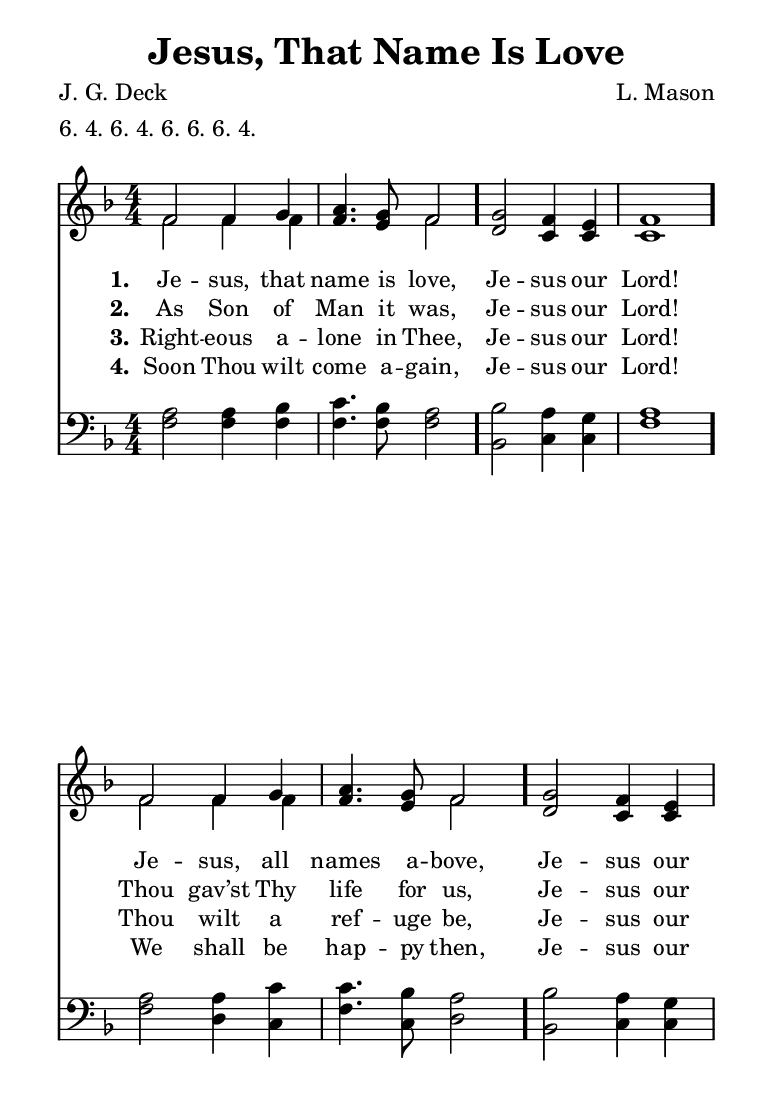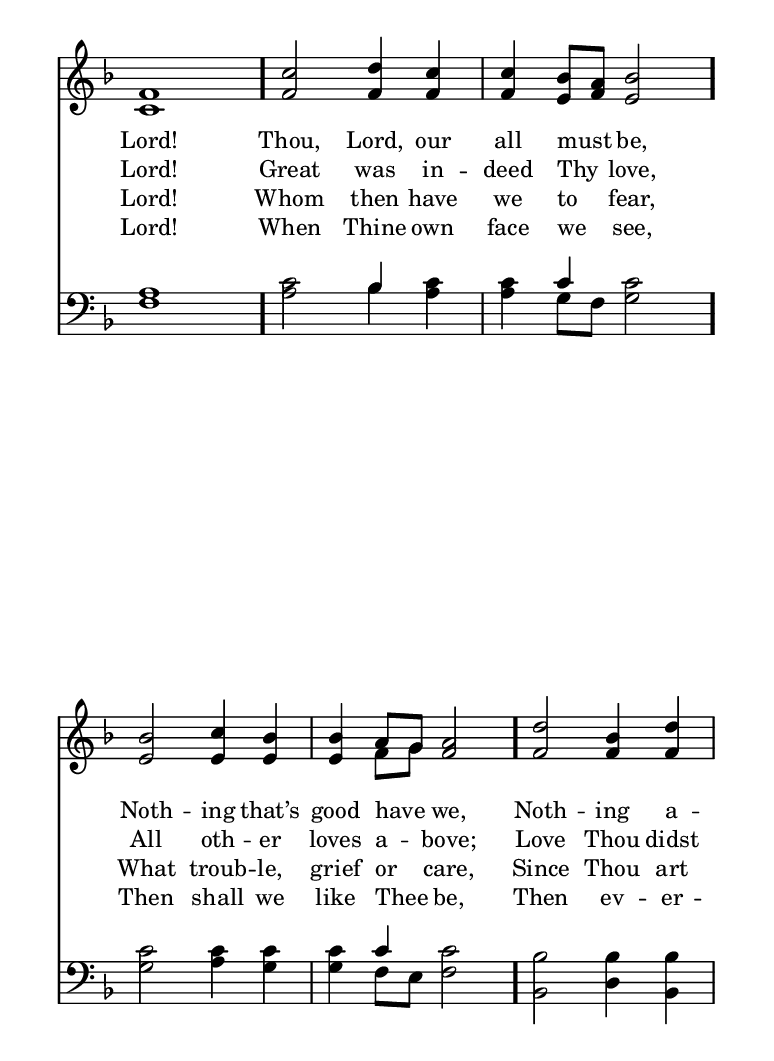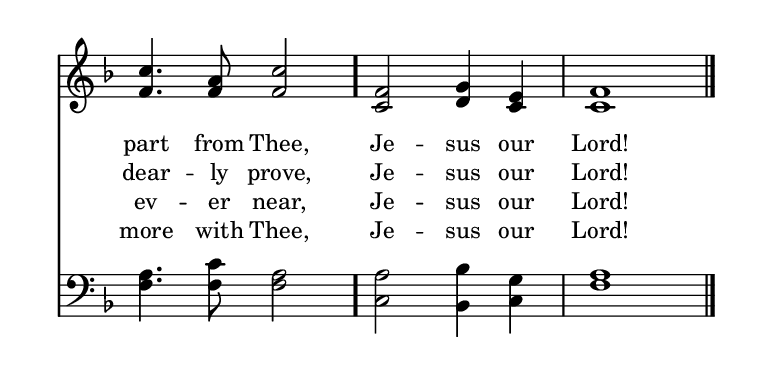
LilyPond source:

\include "common/global.ily"
\paper {
  \include "common/paper.ily"
  ragged-last-bottom = ##t
  system-system-spacing.padding = 8
}

\header{
  hymnnumber = "231"
  title = "Jesus, That Name Is Love"
  tunename = "Oak"
  meter = "6. 4. 6. 4. 6. 6. 6. 4."
  poet = "J. G. Deck"
  composer = "L. Mason"
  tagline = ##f
}

global = {
  \include "common/overrides.ily"
  \override Staff.TimeSignature.style = #'numbered
  \time 4/4
  \override Score.MetronomeMark.transparent = ##t % hide all fermata changes too
  \tempo 4=120
  \key f \major
  \autoBeamOff
}

patternA = { c2 c4 c | c4. c8 c2 }
patternB = { c2 c4 c | c1 }
patternC = { c2 c4 c | c c8[ c] c2 }
patternD = { c2 c4 c | c c4 c2 }

notesSoprano = {
\global
\relative c' {

  f2 f4 g | a4. g8 f2
  g2 f4 e | f1
  f2 f4 g | a4. g8 f2
  g2 f4 e | f1

  c'2 d4 c | c bes8[ a] bes2
  \changePitch \patternC { bes c bes | bes a g a }
  \changePitch \patternA { d bes d | c a c }
  \changePitch \patternB { f, g e | f }

  \bar "|."

}
}

notesAlto = {
\global
\relative e' {

  \changePitch \patternA { f f f | f e f }
  \changePitch \patternB { d c c | c }
  \changePitch \patternA { f f f | f e f }
  \changePitch \patternB { d c c | c }

  \changePitch \patternC { f f f | f e f e }
  \changePitch \patternC { e e e | e f g f }
  \changePitch \patternA { f f f | f f f }
  \changePitch \patternB { c d c | c }

}
}

notesTenor = {
\global
\relative a {

  \changePitch \patternA { a a bes | c bes a }
  \changePitch \patternB { bes a g | a }
  \changePitch \patternA { a a c | c bes a }
  \changePitch \patternB { bes a g | a }

  \changePitch \patternD { c bes c | c c c }
  \changePitch \patternD { c c c | c c c }
  \changePitch \patternA { bes bes bes | a c a }
  \changePitch \patternB { a bes g | a }

}
}

notesBass = {
\global
\relative f {

  \changePitch \patternA { f f f | f f f }
  \changePitch \patternB { bes, c c | f }
  \changePitch \patternA { f d c | f c d }
  \changePitch \patternB { bes c c | f }

  \changePitch \patternC { a bes a | a g f g }
  \changePitch \patternC { g a g | g f e f }
  \changePitch \patternA { bes, d bes | f' f f }
  \changePitch \patternB { c bes c | f }

}
}

wordsA = \lyricmode {
\set stanza = "1."

Je -- sus, that name is love, \bar "."
Je -- sus our Lord! \bar "."
Je -- sus, all names a -- bove, \bar "."
Je -- sus our Lord! \bar "."
Thou, Lord, our all must be, \bar "."
Noth -- ing that’s good have we, \bar "."
Noth -- ing a -- part from Thee, \bar "."
Je -- sus our Lord! \bar "."

}

wordsB = \lyricmode {
\set stanza = "2."

As Son of Man it was,
Je -- sus our Lord!
Thou gav’st Thy life for us,
Je -- sus our Lord!
Great was in -- deed Thy love,
All oth -- er loves a -- bove;
Love Thou didst dear -- ly prove,
Je -- sus our Lord!

}

wordsC = \lyricmode {
\set stanza = "3."

Right -- eous a -- lone in Thee,
Je -- sus our Lord!
Thou wilt a ref -- uge be,
Je -- sus our Lord!
Whom then have we to fear,
What troub -- le, grief or care,
Since Thou art ev -- er near,
Je -- sus our Lord!

}

wordsD = \lyricmode {
\set stanza = "4."

Soon Thou wilt come a -- gain,
Je -- sus our Lord!
We shall be hap -- py then,
Je -- sus our Lord!
When Thine own face we see,
Then shall we like Thee be,
Then ev -- er -- more with Thee,
Je -- sus our Lord!

}

\score {
  \context ChoirStaff <<
    \context Staff = upper <<
      \set Staff.autoBeaming = ##f
      \set ChoirStaff.systemStartDelimiter = #'SystemStartBar
      \set ChoirStaff.printPartCombineTexts = ##f
      \partcombine #'(2 . 11) \notesSoprano \notesAlto
      \context NullVoice = sopranos { \voiceOne << \notesSoprano >> }
      \context Lyrics = one   \lyricsto sopranos \wordsA
      \context Lyrics = two   \lyricsto sopranos \wordsB
      \context Lyrics = three \lyricsto sopranos \wordsC
      \context Lyrics = four  \lyricsto sopranos \wordsD
    >>
    \context Staff = men <<
      \set Staff.autoBeaming = ##f
      \clef bass
      \set ChoirStaff.printPartCombineTexts = ##f
      \partcombine #'(2 . 11) \notesTenor \notesBass
    >>
  >>
  \layout {
    \include "common/layout.ily"
  }
  \midi{
    \include "common/midi.ily"
  }
}

\version "2.19.49"  % necessary for upgrading to future LilyPond versions.

% vi:set et ts=2 sw=2 ai nocindent syntax=lilypond:
